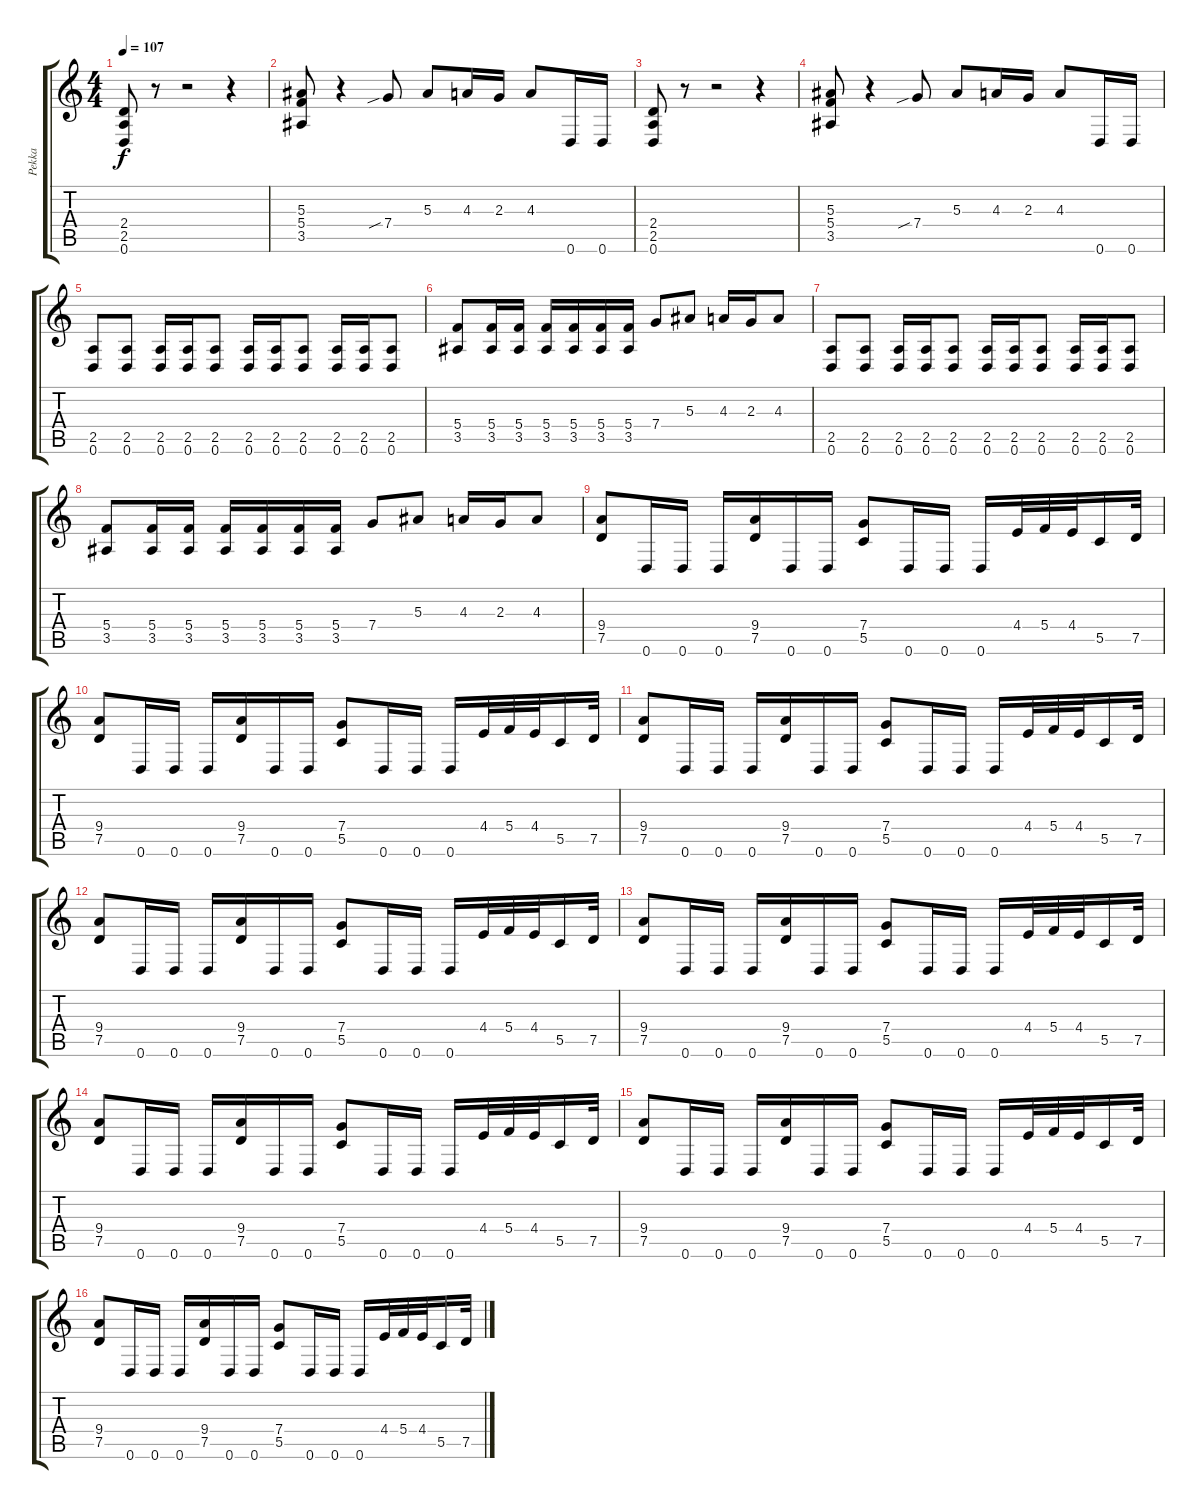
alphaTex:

\track ("Pekka" "Pekka") {instrument distortionguitar}
\staff {score tabs}
\tuning (D4 A3 F3 C3 G2 D2) {hide}
\ts (4 4)
\tempo 107
\clef g2
\ks c
(2.4 2.5 0.6).8{dy f instrument distortionguitar} r.8 r.2 r.4 |
(5.3 5.4 3.5).8 r.4 7.4{sib}.8 5.3.8 4.3.16 2.3.16 4.3.8 0.6.16 0.6.16 |
(2.4 2.5 0.6).8 r.8 r.2 r.4 |
(5.3 5.4 3.5).8 r.4 7.4{sib}.8 5.3.8 4.3.16 2.3.16 4.3.8 0.6.16 0.6.16 |
(2.5 0.6).8 (2.5 0.6).8 (2.5 0.6).16 (2.5 0.6).16 (2.5 0.6).8 (2.5 0.6).16 (2.5 0.6).16 (2.5 0.6).8 (2.5 0.6).16 (2.5 0.6).16 (2.5 0.6).8 |
(5.4 3.5).8 (5.4 3.5).16 (5.4 3.5).16 (5.4 3.5).16 (5.4 3.5).16 (5.4 3.5).16 (5.4 3.5).16 7.4.8 5.3.8 4.3.16 2.3.16 4.3.8 |
(2.5 0.6).8 (2.5 0.6).8 (2.5 0.6).16 (2.5 0.6).16 (2.5 0.6).8 (2.5 0.6).16 (2.5 0.6).16 (2.5 0.6).8 (2.5 0.6).16 (2.5 0.6).16 (2.5 0.6).8 |
(5.4 3.5).8 (5.4 3.5).16 (5.4 3.5).16 (5.4 3.5).16 (5.4 3.5).16 (5.4 3.5).16 (5.4 3.5).16 7.4.8 5.3.8 4.3.16 2.3.16 4.3.8 |
(9.4 7.5).8 0.6.16 0.6.16 0.6.16 (9.4 7.5).16 0.6.16 0.6.16 (7.4 5.5).8 0.6.16 0.6.16 0.6.16 4.4.32 5.4.32 4.4.32 5.5.16 7.5.32 |
(9.4 7.5).8 0.6.16 0.6.16 0.6.16 (9.4 7.5).16 0.6.16 0.6.16 (7.4 5.5).8 0.6.16 0.6.16 0.6.16 4.4.32 5.4.32 4.4.32 5.5.16 7.5.32 |
(9.4 7.5).8 0.6.16 0.6.16 0.6.16 (9.4 7.5).16 0.6.16 0.6.16 (7.4 5.5).8 0.6.16 0.6.16 0.6.16 4.4.32 5.4.32 4.4.32 5.5.16 7.5.32 |
(9.4 7.5).8 0.6.16 0.6.16 0.6.16 (9.4 7.5).16 0.6.16 0.6.16 (7.4 5.5).8 0.6.16 0.6.16 0.6.16 4.4.32 5.4.32 4.4.32 5.5.16 7.5.32 |
(9.4 7.5).8 0.6.16 0.6.16 0.6.16 (9.4 7.5).16 0.6.16 0.6.16 (7.4 5.5).8 0.6.16 0.6.16 0.6.16 4.4.32 5.4.32 4.4.32 5.5.16 7.5.32 |
(9.4 7.5).8 0.6.16 0.6.16 0.6.16 (9.4 7.5).16 0.6.16 0.6.16 (7.4 5.5).8 0.6.16 0.6.16 0.6.16 4.4.32 5.4.32 4.4.32 5.5.16 7.5.32 |
(9.4 7.5).8 0.6.16 0.6.16 0.6.16 (9.4 7.5).16 0.6.16 0.6.16 (7.4 5.5).8 0.6.16 0.6.16 0.6.16 4.4.32 5.4.32 4.4.32 5.5.16 7.5.32 |
(9.4 7.5).8 0.6.16 0.6.16 0.6.16 (9.4 7.5).16 0.6.16 0.6.16 (7.4 5.5).8 0.6.16 0.6.16 0.6.16 4.4.32 5.4.32 4.4.32 5.5.16 7.5.32
